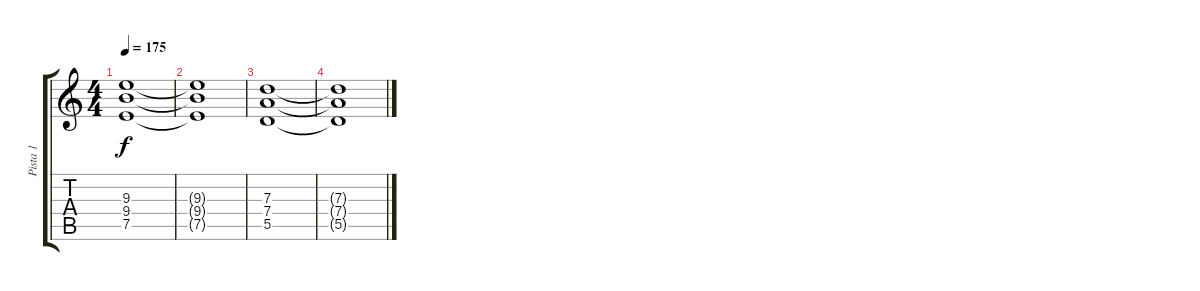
\track ("Pista 1" "Pista 1") {instrument distortionguitar}
\staff {score tabs}
\tuning (E4 B3 G3 D3 A2 E2) {hide}
\ts (4 4)
\tempo 175
\clef g2
\ks c
(9.3 9.4 7.5).1{dy f} |
(9.3{t} 9.4{t} 7.5{t}).1 |
(7.3 7.4 5.5).1{volume 0} |
(7.3{t} 7.4{t} 5.5{t}).1
